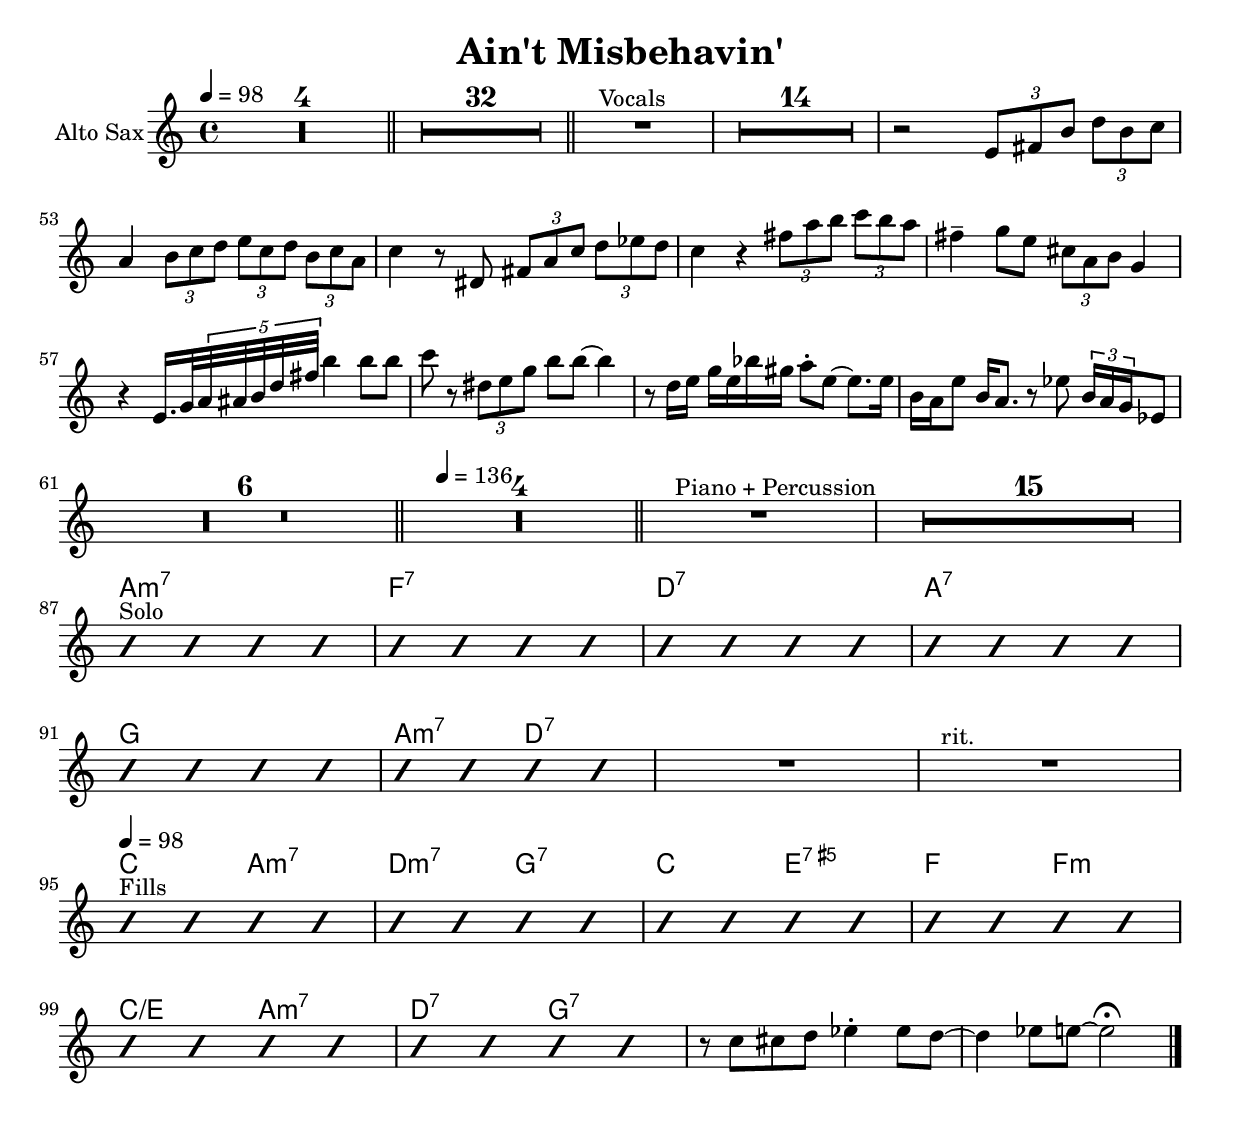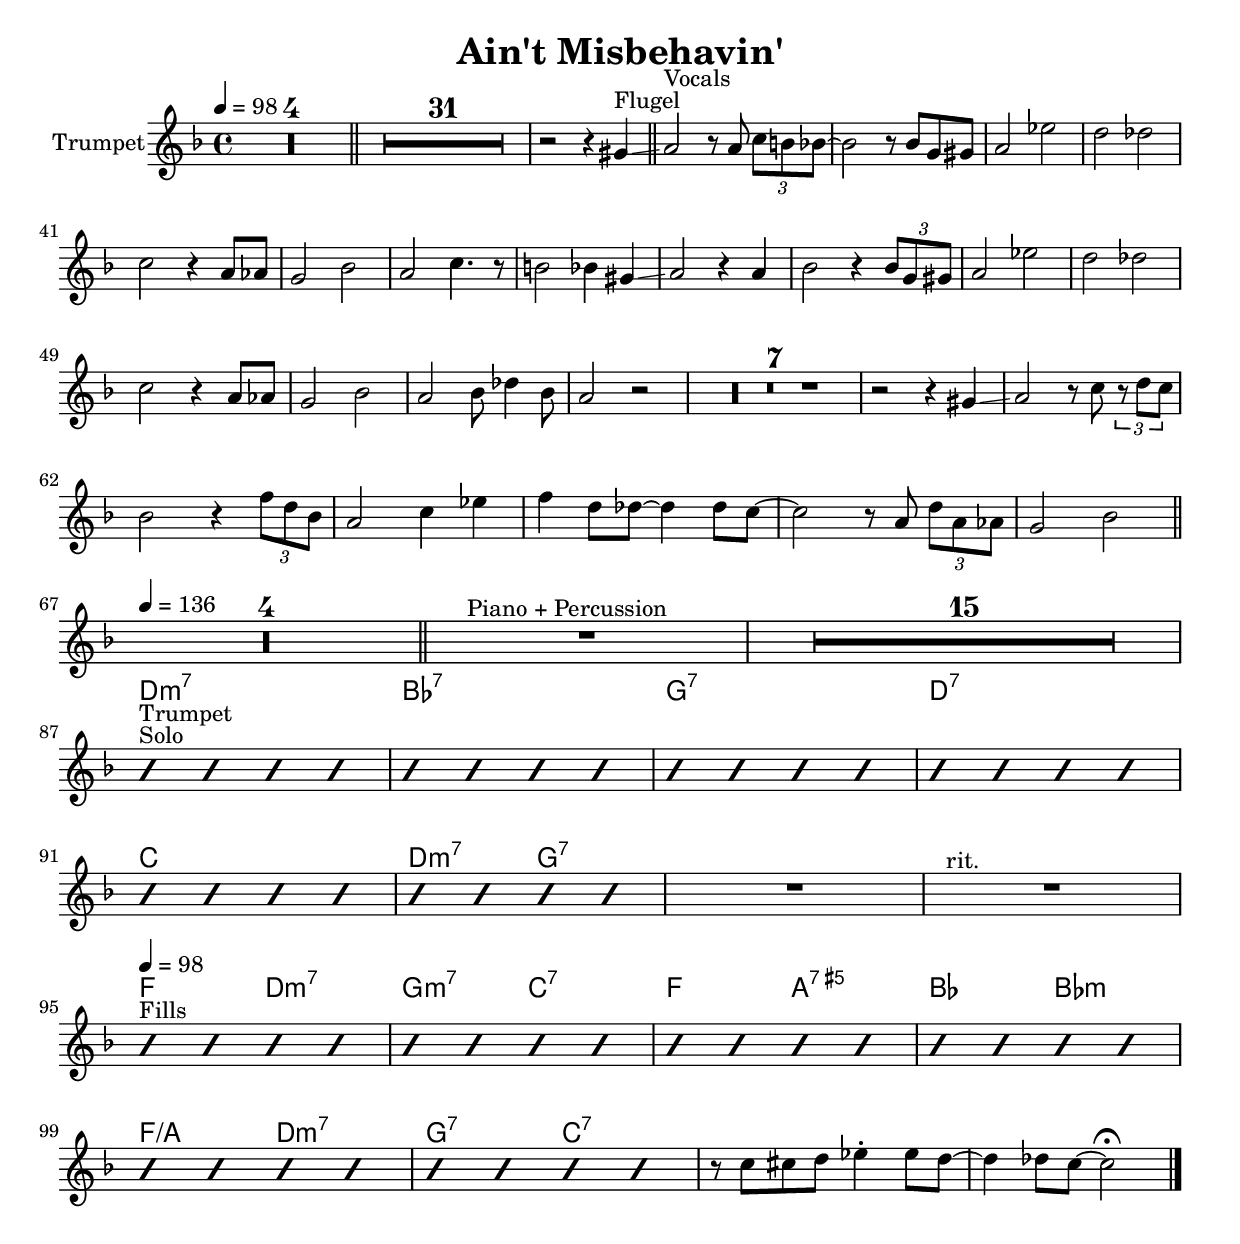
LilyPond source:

\version "2.18.0"

\header {
  title = "Ain't Misbehavin'"
}

global = {
  \time 4/4
  \key es \major
  \clef "violin"
  \set Score.skipBars = ##t % combine multi-rests
}

structure = {
  \tempo 4 = 98
  s1*4 \bar "||"
  s1*32 \bar "||"
  s1^"Vocals" s1*29 \bar "||"
  \tempo 4 = 136
  s1*4 \bar "||"
  s1^"Piano + Percussion" s1*15
  s1^"Solo" s1*6 s1^"rit. "
  \tempo 4 = 98
  s1^"Fills" s1*7 \bar "|."
}

slash = {
  \override NoteHead.style = #'slash
  \hide Stem
}
endSlash = {
  \revert NoteHead.style
  \undo \hide Stem
}

theChords = \chordmode {
  s1*4
  s1*32
  s1*30
  s1*4
  s1*16
  \set Score.proportionalNotationDuration = #(ly:make-moment 1 8 )
  c1:m7 as:7 f:7 c:7
  bes c2:m7 f:7 s1 s % bes1:7 f2:m7 bes:7
  es2 c:m7 f:m7 bes:7 es g:7.5+ as as:m
  es:/g c:m7 f:7 bes:7 % es1 es4 b:7 bes2:7
  \unset Score.proportionalNotationDuration
}

trumpetChords = \transpose bes c \theChords
altoChords = \transpose es c \theChords

slTp = \relative c''' { as4 as as as }
slAs = \relative c'' { d4 d d d }

trumpet = \transpose bes c \relative c''' {
  \global
  \set Staff.instrumentName = #"Trumpet"
  R1*4
  R1*31 r2 r4 fis,^"Flugel" \glissando
  g2 r8 g \tuplet 3/2 { bes a as~ } | as2 r8 as f fis | g2 des' | c ces |
  bes r4 g8 ges | f2 as | g bes4. r8 | a2 as4 fis4 \glissando |
  g2 r4 g | as2 r4 \tuplet 3/2 { as8 f fis } | g2 des' | c ces |
  bes r4 g8 ges | f2 as | g as8 ces4 as8 | g2 r |
  R1*7 | r2 r4 fis \glissando
  g2 r8 bes \tuplet 3/2 { r c bes } | as2 r4 \tuplet 3/2 { es'8 c as } | g2 bes4 des | es c8 ces~ ces4 ces8 bes~ |
  bes2 r8 g \tuplet 3/2 { c g ges } | f2 as |
  R1*4  % drums
  R1*16 % piano + percussion
  \slash
  as4^"Trumpet" as as as \repeat unfold 5 \slTp R1*2 %solo
  \repeat unfold 6 \slTp  % fills
  \endSlash
  r8 bes b c des4-. des8 c~ | c4 ces8 bes~ bes2^\fermata
}

breaksTrumpet = {
  s1*40 \break
  s1*8  \break
  s1*13 \break
  s1*5  \break
  s1*20 \break % drums, piano + percussion
  s1*4  \break % solo
  s1*4  \break % solo
  s1*4  \break % solo
}

altoSax = \transpose es c \relative c''   {
  \global
  \set Staff.instrumentName = #"Alto Sax"
  R1*4 R1*32
  R1*15 | r2 \tuplet 3/2 { g8 a d } \tuplet 3/2 { f d es } |
  c4 \tuplet 3/2 { d8 es f } \tuplet 3/2 { g es f }  \tuplet 3/2 { d es c } | es4 r8 fis, \tuplet 3/2 { a c es }  \tuplet 3/2 { f ges f } | es4 r \tuplet 3/2 { a8 c d } \tuplet 3/2 { es d c } | a4-- bes8 g \tuplet 3/2 { e c d } bes4 |
  r g16. bes32 \tuplet 5/4 { c32 cis d f a } d4 d8 d | es r \tuplet 3/2 { fis, g bes } d d~ d4 | r8 f,16 g bes g des' b c8-. g~ g8. g16 | d c g'8 d16 c8. r8 ges' \tuplet 3/2 { d16 c bes } ges8 |
  R1*6
  R1*4  % drums
  R1*16 % piano + percussion
  \slash
  \repeat unfold 6 \slAs R1*2 %solo
  \repeat unfold 6 \slAs % fills
  \endSlash
  r8 es' e f ges4-. ges8 f~ | f4 ges8 g~ g2^\fermata
}

breaksAlto = {
  s1*52 \break
  s1*4  \break
  s1*4  \break
  s1*26 \break % drums, piano + percussion
  s1*4  \break % solo
  s1*4  \break % solo
  s1*4  \break % solo
}

% \book {
%   \score {
%     <<
%       \new ChordNames \trumpetChords
%       \new Staff = "trumpet" <<
%         \structure
%         \trumpet
%       >>
%       % \new Staff \trumpet
%       \new ChordNames \altoChords
%       \new Staff = "altoSax" <<
%         \altoSax
%       >>
%     >>
%   }
% }
\book {
  \bookOutputSuffix "tp"
  \score {
    <<
      \new ChordNames \trumpetChords
      \new Staff = "trumpet" <<
        \structure
        \breaksTrumpet
        \trumpet
      >>
    >>
  }
}
\book {
  \bookOutputSuffix "as"
  \score {
    <<
      \new ChordNames \altoChords
      \new Staff = "altoSax" <<
        \structure
        \breaksAlto
        \altoSax
      >>
    >>
  }
}
